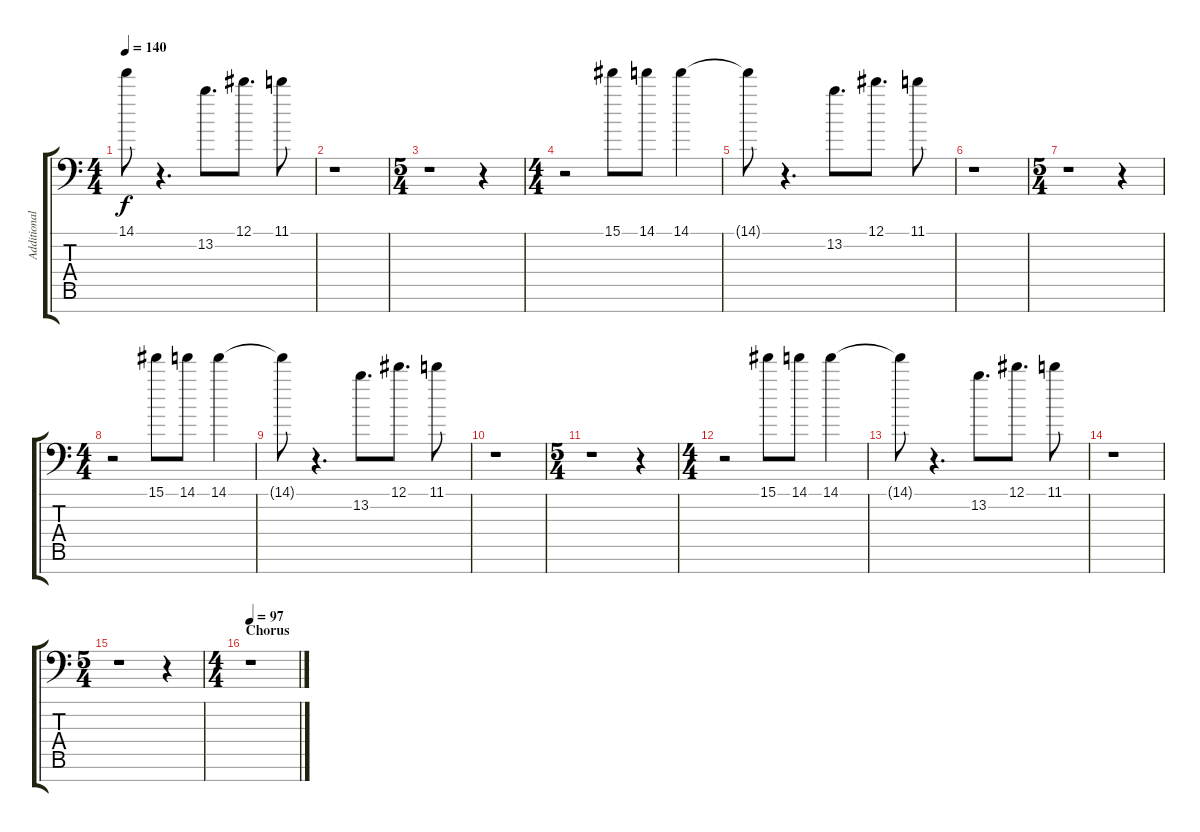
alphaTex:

\track ("Additional Guitar Left" "Additional") {instrument distortionguitar}
\staff {score tabs}
\tuning (Eb4 Bb3 Gb3 Db3 Ab2 Eb2 Bb1) {hide}
\ts (4 4)
\tempo 140
\clef f4
\ks c
14.1{t}.8{dy f} r.4{d} 13.2.8{d} 12.1.8{d} 11.1.8 |
r.1 |
\ts (5 4)
r.1 r.4 |
\ts (4 4)
r.2 15.1.8 14.1.8 14.1.4 |
14.1{t}.8 r.4{d} 13.2.8{d} 12.1.8{d} 11.1.8 |
r.1 |
\ts (5 4)
r.1 r.4 |
\ts (4 4)
r.2 15.1.8 14.1.8 14.1.4 |
14.1{t}.8 r.4{d} 13.2.8{d} 12.1.8{d} 11.1.8 |
r.1 |
\ts (5 4)
r.1 r.4 |
\ts (4 4)
r.2 15.1.8 14.1.8 14.1.4 |
14.1{t}.8 r.4{d} 13.2.8{d} 12.1.8{d} 11.1.8 |
r.1 |
\ts (5 4)
r.1 r.4 |
\ts (4 4)
\section ("" "Chorus")
\tempo 97
r.1
